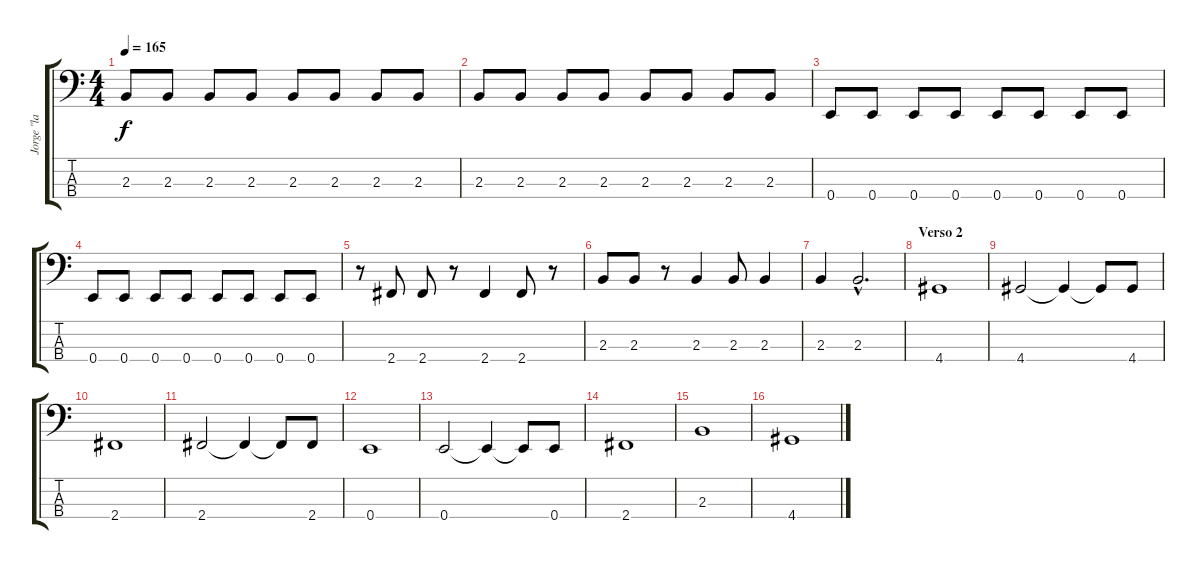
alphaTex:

\track ("Jorge \"la chinga\" Botero" "Jorge \"la ") {instrument electricbassfinger}
\staff {score tabs}
\tuning (G2 D2 A1 E1) {hide}
\ts (4 4)
\tempo 165
\clef f4
\ks c
2.3.8{dy f} 2.3.8 2.3.8 2.3.8 2.3.8 2.3.8 2.3.8 2.3.8 |
2.3.8 2.3.8 2.3.8 2.3.8 2.3.8 2.3.8 2.3.8 2.3.8 |
0.4.8 0.4.8 0.4.8 0.4.8 0.4.8 0.4.8 0.4.8 0.4.8 |
0.4.8 0.4.8 0.4.8 0.4.8 0.4.8 0.4.8 0.4.8 0.4.8 |
r.8 2.4.8 2.4.8 r.8 2.4.4 2.4.8 r.8 |
2.3.8 2.3.8 r.8 2.3.4 2.3.8 2.3.4 |
2.3.4 2.3{hac}.2{d} |
\section ("" "Verso 2")
4.4.1 |
4.4.2 4.4{t}.4 4.4{t}.8 4.4.8 |
2.4.1 |
2.4.2 2.4{t}.4 2.4{t}.8 2.4.8 |
0.4.1 |
0.4.2 0.4{t}.4 0.4{t}.8 0.4.8 |
2.4.1 |
2.3.1 |
4.4.1
